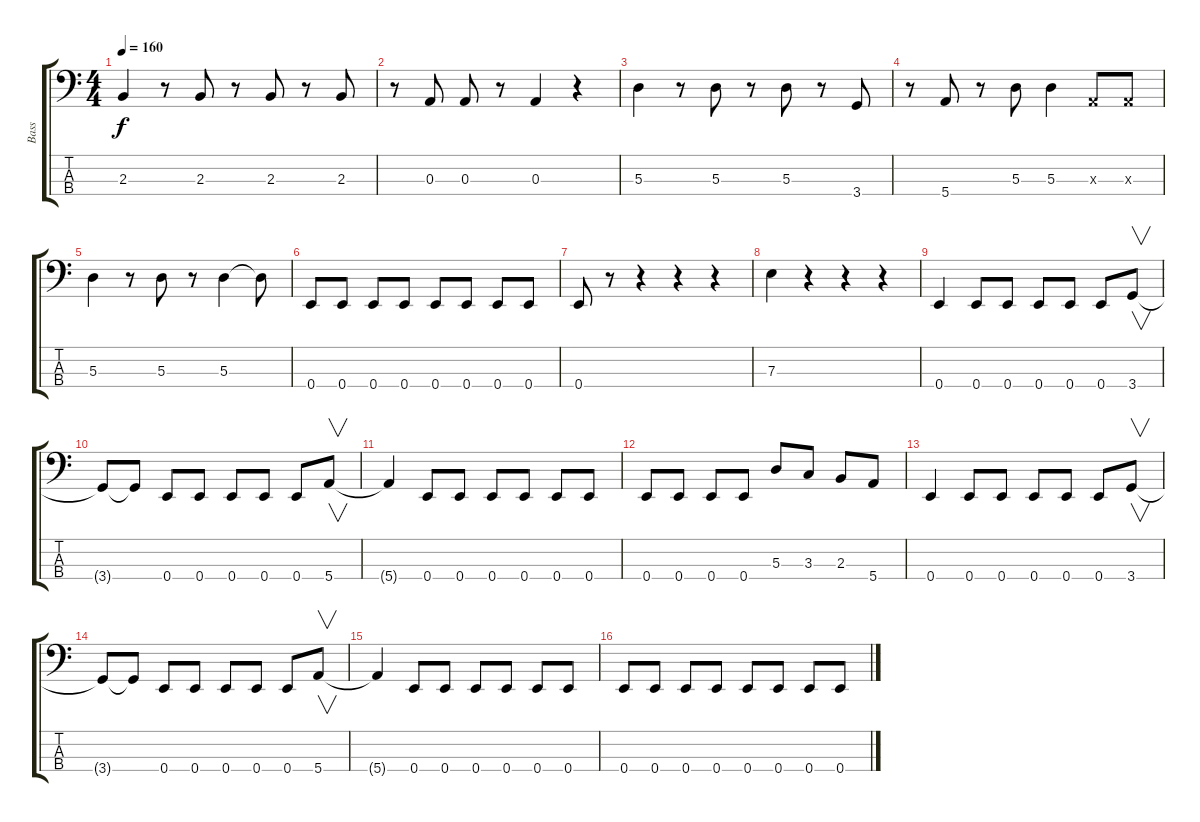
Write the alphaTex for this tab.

\track ("Bass" "Bass") {instrument electricbassfinger}
\staff {score tabs}
\tuning (G2 D2 A1 E1) {hide}
\ts (4 4)
\tempo 160
\clef f4
\ks c
2.3.4{dy f} r.8 2.3.8 r.8 2.3.8 r.8 2.3.8 |
r.8 0.3.8 0.3.8 r.8 0.3.4 r.4 |
5.3.4 r.8 5.3.8 r.8 5.3.8 r.8 3.4.8 |
r.8 5.4.8 r.8 5.3.8 5.3.4 0.3{x}.8 0.3{x}.8 |
5.3.4 r.8 5.3.8 r.8 5.3.4 5.3{t}.8 |
0.4.8 0.4.8 0.4.8 0.4.8 0.4.8 0.4.8 0.4.8 0.4.8 |
0.4.8 r.8 r.4 r.4 r.4 |
7.3.4 r.4 r.4 r.4 |
0.4.4 0.4.8 0.4.8 0.4.8 0.4.8 0.4.8 3.4.8{v} |
3.4{t}.8 3.4{t}.8 0.4.8 0.4.8 0.4.8 0.4.8 0.4.8 5.4.8{v} |
5.4{t}.4 0.4.8 0.4.8 0.4.8 0.4.8 0.4.8 0.4.8 |
0.4.8 0.4.8 0.4.8 0.4.8 5.3.8 3.3.8 2.3.8 5.4.8 |
0.4.4 0.4.8 0.4.8 0.4.8 0.4.8 0.4.8 3.4.8{v} |
3.4{t}.8 3.4{t}.8 0.4.8 0.4.8 0.4.8 0.4.8 0.4.8 5.4.8{v} |
5.4{t}.4 0.4.8 0.4.8 0.4.8 0.4.8 0.4.8 0.4.8 |
0.4.8 0.4.8 0.4.8 0.4.8 0.4.8 0.4.8 0.4.8 0.4.8
